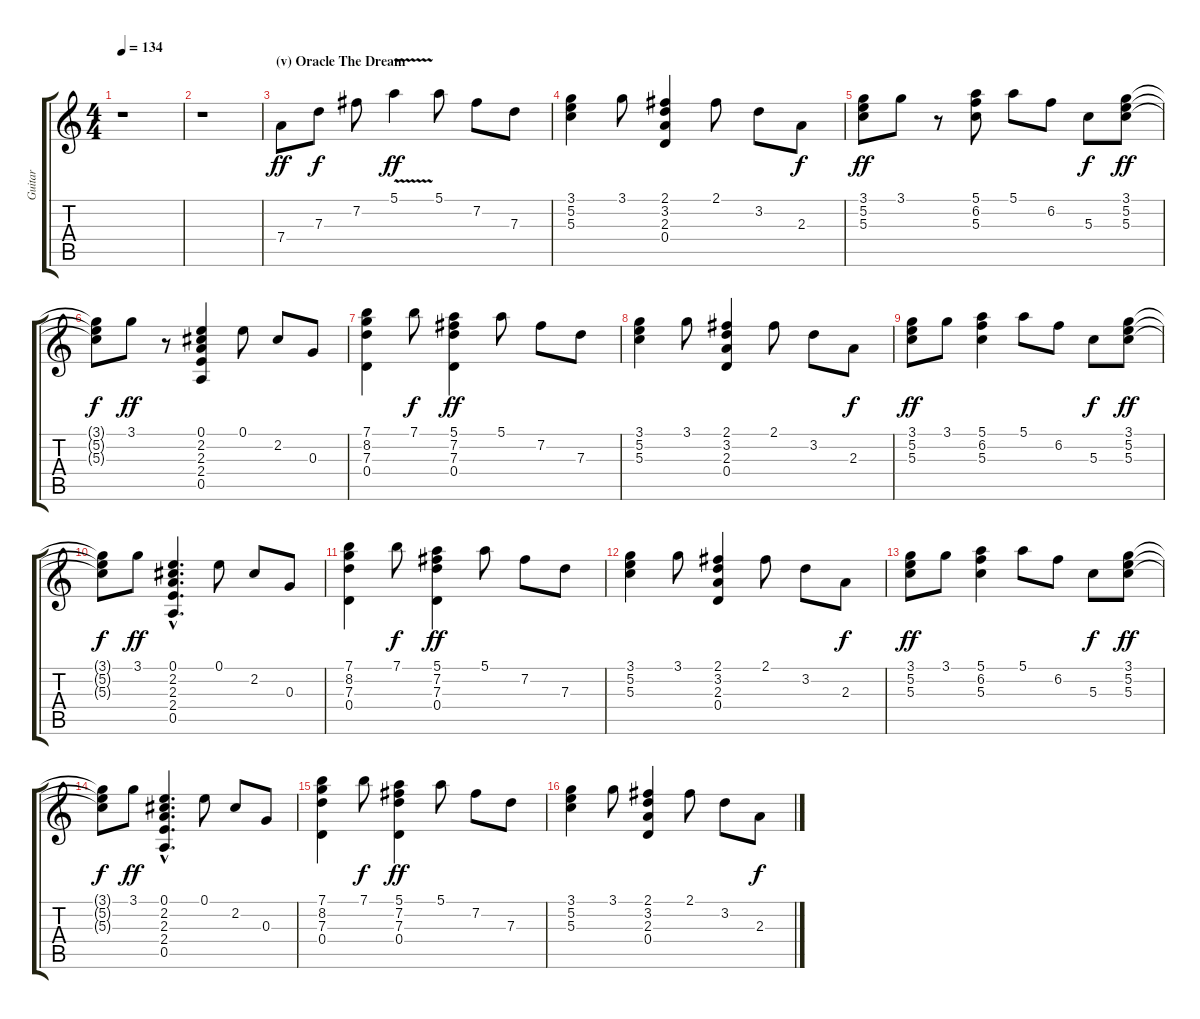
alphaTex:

\track ("Guitar" "Guitar") {instrument distortionguitar}
\staff {score tabs}
\tuning (E4 B3 G3 D3 A2 E2) {hide}
\ts (4 4)
\tempo 134
\clef g2
\ks c
r.1{dy ff instrument distortionguitar} |
r.1 |
\section ("" "(v) Oracle The Dream")
7.4.8 7.3.8{dy f} 7.2.8 5.1{v}.4{dy ff} 5.1.8 7.2.8 7.3.8 |
(3.1 5.2 5.3).4 3.1.8 (2.1 3.2 2.3 0.4).4 2.1.8 3.2.8 2.3.8{dy f} |
(3.1 5.2 5.3).8{dy ff} 3.1.8 r.8 (5.1 6.2 5.3).8 5.1.8 6.2.8 5.3.8{dy f} (3.1 5.2 5.3).8{dy ff} |
(3.1{t} 5.2{t} 5.3{t}).8{dy f} 3.1.8{dy ff} r.8 (0.1 2.2 2.3 2.4 0.5).4 0.1.8 2.2.8 0.3.8 |
(7.1 8.2 7.3 0.4).4 7.1.8{dy f} (5.1 7.2 7.3 0.4).4{dy ff} 5.1.8 7.2.8 7.3.8 |
(3.1 5.2 5.3).4 3.1.8 (2.1 3.2 2.3 0.4).4 2.1.8 3.2.8 2.3.8{dy f} |
(3.1 5.2 5.3).8{dy ff} 3.1.8 (5.1 6.2 5.3).4 5.1.8 6.2.8 5.3.8{dy f} (3.1 5.2 5.3).8{dy ff} |
(3.1{t} 5.2{t} 5.3{t}).8{dy f} 3.1.8{dy ff} (0.1{hac} 2.2{hac} 2.3{hac} 2.4{hac} 0.5{hac}).4{d} 0.1.8 2.2.8 0.3.8 |
(7.1 8.2 7.3 0.4).4 7.1.8{dy f} (5.1 7.2 7.3 0.4).4{dy ff} 5.1.8 7.2.8 7.3.8 |
(3.1 5.2 5.3).4 3.1.8 (2.1 3.2 2.3 0.4).4 2.1.8 3.2.8 2.3.8{dy f} |
(3.1 5.2 5.3).8{dy ff} 3.1.8 (5.1 6.2 5.3).4 5.1.8 6.2.8 5.3.8{dy f} (3.1 5.2 5.3).8{dy ff} |
(3.1{t} 5.2{t} 5.3{t}).8{dy f} 3.1.8{dy ff} (0.1{hac} 2.2{hac} 2.3{hac} 2.4{hac} 0.5{hac}).4{d} 0.1.8 2.2.8 0.3.8 |
(7.1 8.2 7.3 0.4).4 7.1.8{dy f} (5.1 7.2 7.3 0.4).4{dy ff} 5.1.8 7.2.8 7.3.8 |
(3.1 5.2 5.3).4 3.1.8 (2.1 3.2 2.3 0.4).4 2.1.8 3.2.8 2.3.8{dy f}
